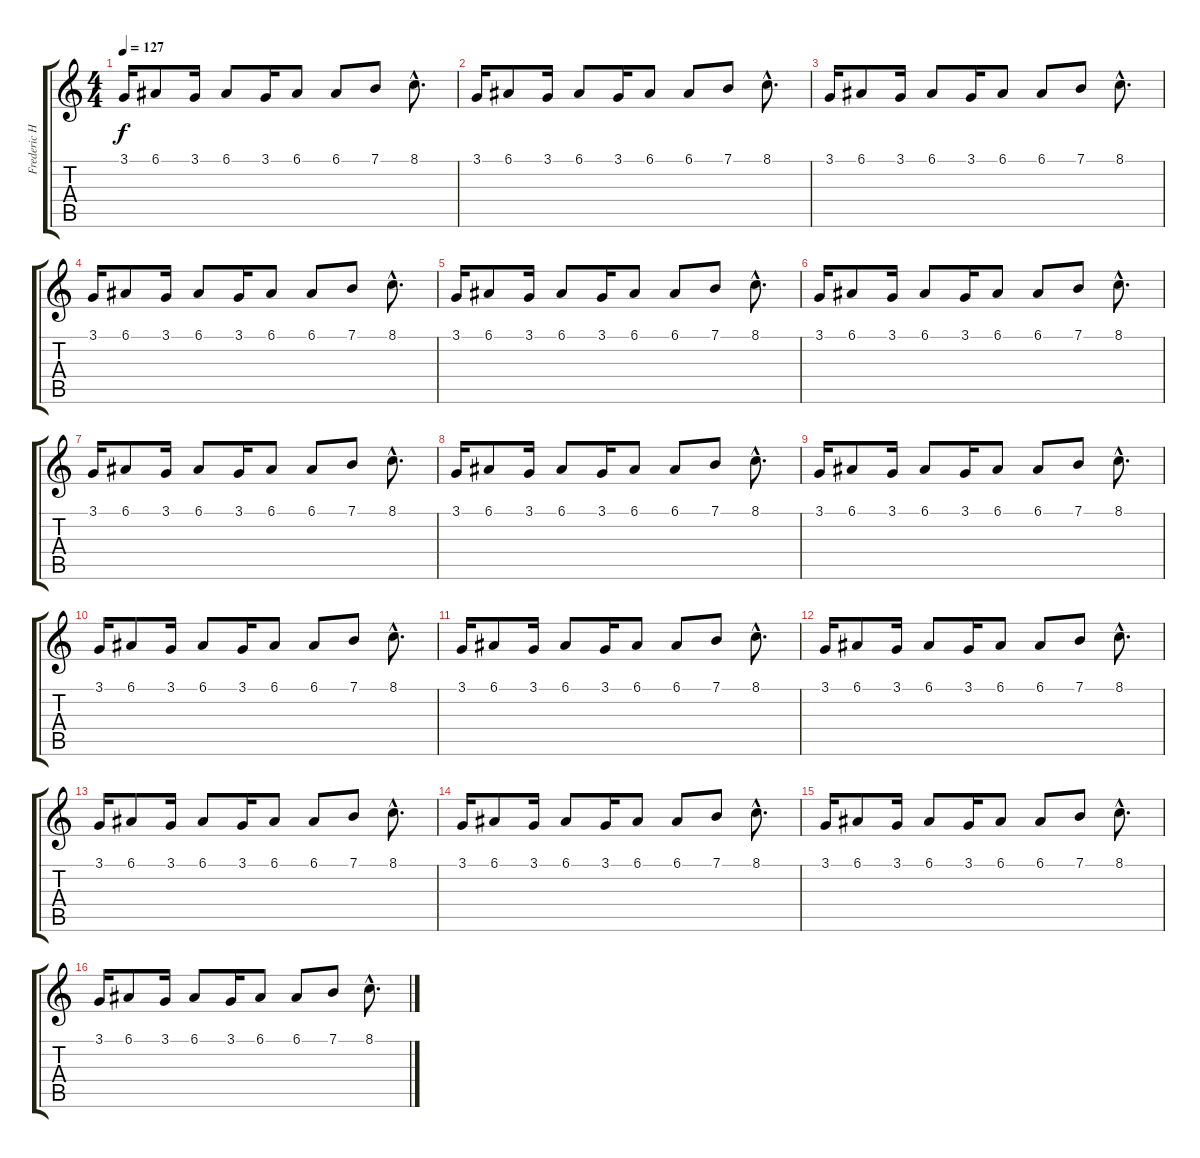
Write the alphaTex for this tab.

\track ("Frederic Helmer" "Frederic H") {instrument synthvoice}
\staff {score tabs}
\tuning (E4 B3 G3 D3 A2 E2) {hide}
\ts (4 4)
\tempo 127
\clef g2
\ks c
3.1.16{dy f} 6.1.8 3.1.16 6.1.8 3.1.16 6.1.8 6.1.8 7.1.8 8.1{hac}.8{d} |
3.1.16 6.1.8 3.1.16 6.1.8 3.1.16 6.1.8 6.1.8 7.1.8 8.1{hac}.8{d} |
3.1.16 6.1.8 3.1.16 6.1.8 3.1.16 6.1.8 6.1.8 7.1.8 8.1{hac}.8{d} |
3.1.16 6.1.8 3.1.16 6.1.8 3.1.16 6.1.8 6.1.8 7.1.8 8.1{hac}.8{d} |
3.1.16 6.1.8 3.1.16 6.1.8 3.1.16 6.1.8 6.1.8 7.1.8 8.1{hac}.8{d} |
3.1.16 6.1.8 3.1.16 6.1.8 3.1.16 6.1.8 6.1.8 7.1.8 8.1{hac}.8{d} |
3.1.16 6.1.8 3.1.16 6.1.8 3.1.16 6.1.8 6.1.8 7.1.8 8.1{hac}.8{d} |
3.1.16 6.1.8 3.1.16 6.1.8 3.1.16 6.1.8 6.1.8 7.1.8 8.1{hac}.8{d} |
3.1.16 6.1.8 3.1.16 6.1.8 3.1.16 6.1.8 6.1.8 7.1.8 8.1{hac}.8{d} |
3.1.16 6.1.8 3.1.16 6.1.8 3.1.16 6.1.8 6.1.8 7.1.8 8.1{hac}.8{d} |
3.1.16 6.1.8 3.1.16 6.1.8 3.1.16 6.1.8 6.1.8 7.1.8 8.1{hac}.8{d} |
3.1.16 6.1.8 3.1.16 6.1.8 3.1.16 6.1.8 6.1.8 7.1.8 8.1{hac}.8{d} |
3.1.16 6.1.8 3.1.16 6.1.8 3.1.16 6.1.8 6.1.8 7.1.8 8.1{hac}.8{d} |
3.1.16 6.1.8 3.1.16 6.1.8 3.1.16 6.1.8 6.1.8 7.1.8 8.1{hac}.8{d} |
3.1.16 6.1.8 3.1.16 6.1.8 3.1.16 6.1.8 6.1.8 7.1.8 8.1{hac}.8{d} |
3.1.16 6.1.8 3.1.16 6.1.8 3.1.16 6.1.8 6.1.8 7.1.8 8.1{hac}.8{d}
